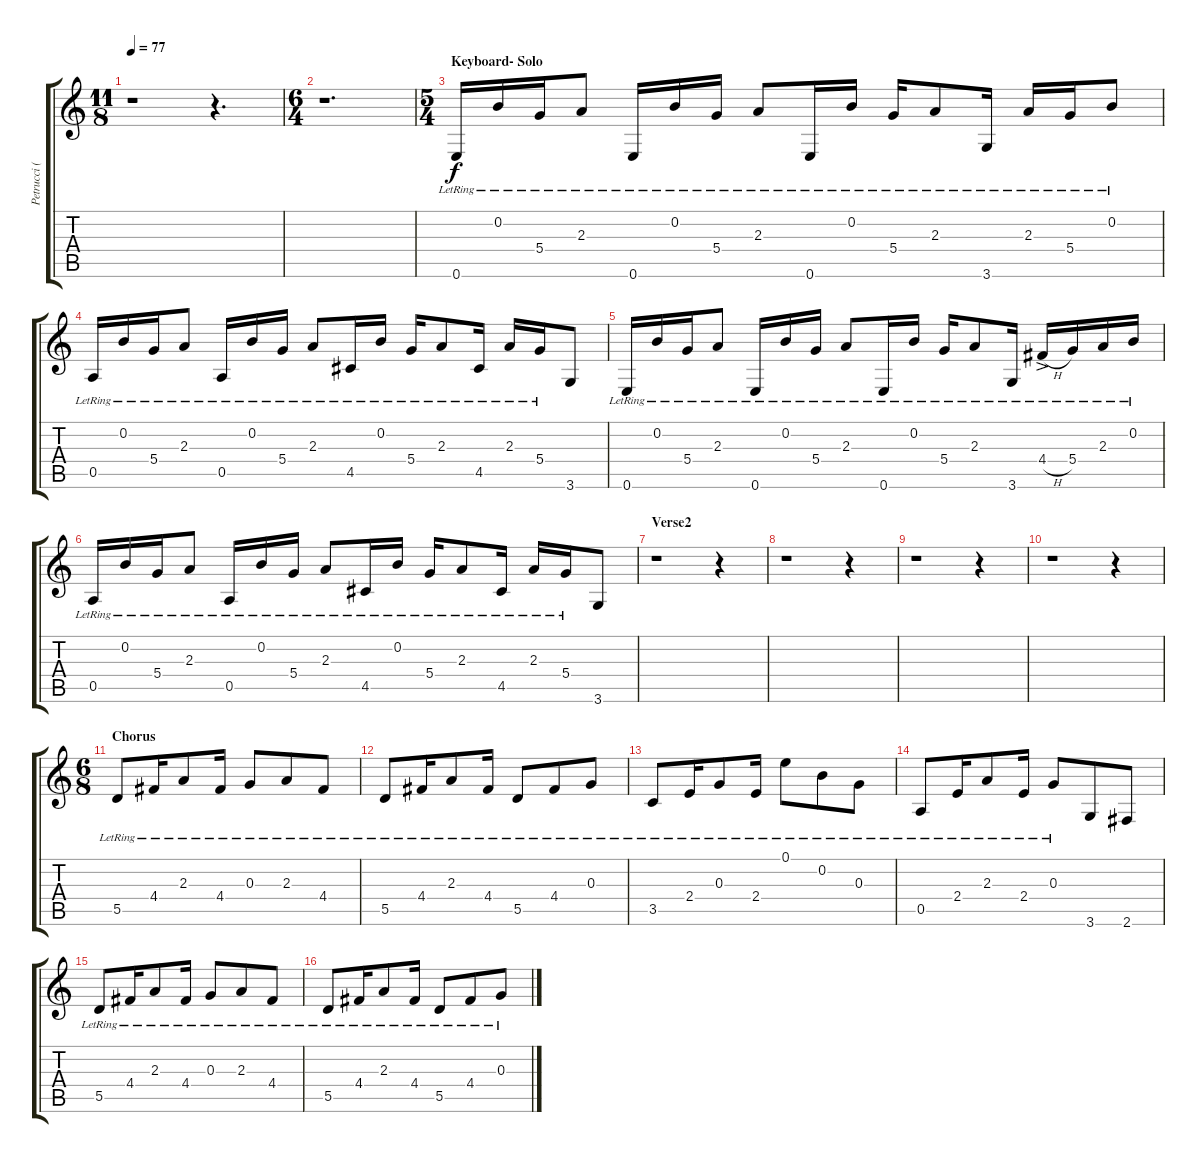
\track ("Petrucci (Acoustik Guitar)" "Petrucci (") {instrument acousticguitarsteel}
\staff {score tabs}
\tuning (E4 B3 G3 D3 A2 E2) {hide}
\ts (11 8)
\tempo 77
\clef g2
\ks c
r.1{dy f} r.4{d} |
\ts (6 4)
r.1{d} |
\ts (5 4)
\section ("" "Keyboard- Solo")
0.6{lr}.16 0.2{lr}.16 5.4{lr}.16 2.3{lr}.8 0.6{lr}.16 0.2{lr}.16 5.4{lr}.16 2.3{lr}.8 0.6{lr}.16 0.2{lr}.16 5.4{lr}.16 2.3{lr}.8 3.6{lr}.16 2.3{lr}.16 5.4{lr}.16 0.2{lr}.8 |
0.5{lr}.16 0.2{lr}.16 5.4{lr}.16 2.3{lr}.8 0.5{lr}.16 0.2{lr}.16 5.4{lr}.16 2.3{lr}.8 4.5{lr}.16 0.2{lr}.16 5.4{lr}.16 2.3{lr}.8 4.5{lr}.16 2.3{lr}.16 5.4{lr}.16 3.6.8 |
0.6{lr}.16 0.2{lr}.16 5.4{lr}.16 2.3{lr}.8 0.6{lr}.16 0.2{lr}.16 5.4{lr}.16 2.3{lr}.8 0.6{lr}.16 0.2{lr}.16 5.4{lr}.16 2.3{lr}.8 3.6{lr}.16 4.4{h ac lr}.16 5.4{lr}.16 2.3{lr}.16 0.2{lr}.16 |
0.5{lr}.16 0.2{lr}.16 5.4{lr}.16 2.3{lr}.8 0.5{lr}.16 0.2{lr}.16 5.4{lr}.16 2.3{lr}.8 4.5{lr}.16 0.2{lr}.16 5.4{lr}.16 2.3{lr}.8 4.5{lr}.16 2.3{lr}.16 5.4{lr}.16 3.6.8 |
\section ("" "Verse2")
r.1 r.4 |
r.1 r.4 |
r.1 r.4 |
r.1 r.4 |
\ts (6 8)
\section ("" "Chorus")
5.5{lr}.8 4.4{lr}.16 2.3{lr}.8 4.4{lr}.16 0.3{lr}.8 2.3{lr}.8 4.4{lr}.8 |
5.5{lr}.8 4.4{lr}.16 2.3{lr}.8 4.4{lr}.16 5.5{lr}.8 4.4{lr}.8 0.3{lr}.8 |
3.5{lr}.8 2.4{lr}.16 0.3{lr}.8 2.4{lr}.16 0.1{lr}.8 0.2{lr}.8 0.3{lr}.8 |
0.5{lr}.8 2.4{lr}.16 2.3{lr}.8 2.4{lr}.16 0.3{lr}.8 3.6.8 2.6.8 |
5.5{lr}.8 4.4{lr}.16 2.3{lr}.8 4.4{lr}.16 0.3{lr}.8 2.3{lr}.8 4.4{lr}.8 |
5.5{lr}.8 4.4{lr}.16 2.3{lr}.8 4.4{lr}.16 5.5{lr}.8 4.4{lr}.8 0.3{lr}.8
